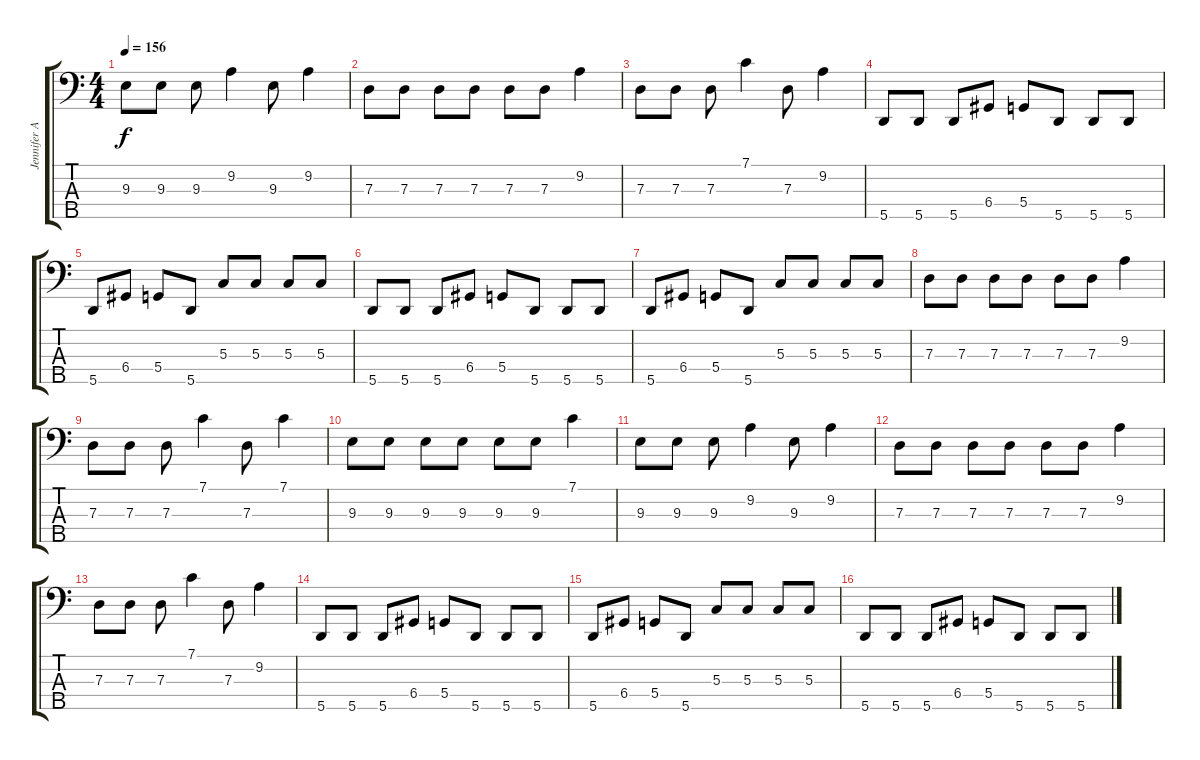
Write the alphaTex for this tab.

\track ("Jennifer Arroyo" "Jennifer A") {instrument electricbassfinger}
\staff {score tabs}
\tuning (F2 C2 G1 D1 A0) {hide}
\ts (4 4)
\tempo 156
\clef f4
\ks c
9.3.8{dy f} 9.3.8 9.3.8 9.2.4 9.3.8 9.2.4 |
7.3.8 7.3.8 7.3.8 7.3.8 7.3.8 7.3.8 9.2.4 |
7.3.8 7.3.8 7.3.8 7.1.4 7.3.8 9.2.4 |
5.5.8 5.5.8 5.5.8 6.4.8 5.4.8 5.5.8 5.5.8 5.5.8 |
5.5.8 6.4.8 5.4.8 5.5.8 5.3.8 5.3.8 5.3.8 5.3.8 |
5.5.8 5.5.8 5.5.8 6.4.8 5.4.8 5.5.8 5.5.8 5.5.8 |
5.5.8 6.4.8 5.4.8 5.5.8 5.3.8 5.3.8 5.3.8 5.3.8 |
7.3.8 7.3.8 7.3.8 7.3.8 7.3.8 7.3.8 9.2.4 |
7.3.8 7.3.8 7.3.8 7.1.4 7.3.8 7.1.4 |
9.3.8 9.3.8 9.3.8 9.3.8 9.3.8 9.3.8 7.1.4 |
9.3.8 9.3.8 9.3.8 9.2.4 9.3.8 9.2.4 |
7.3.8 7.3.8 7.3.8 7.3.8 7.3.8 7.3.8 9.2.4 |
7.3.8 7.3.8 7.3.8 7.1.4 7.3.8 9.2.4 |
5.5.8 5.5.8 5.5.8 6.4.8 5.4.8 5.5.8 5.5.8 5.5.8 |
5.5.8 6.4.8 5.4.8 5.5.8 5.3.8 5.3.8 5.3.8 5.3.8 |
5.5.8 5.5.8 5.5.8 6.4.8 5.4.8 5.5.8 5.5.8 5.5.8
